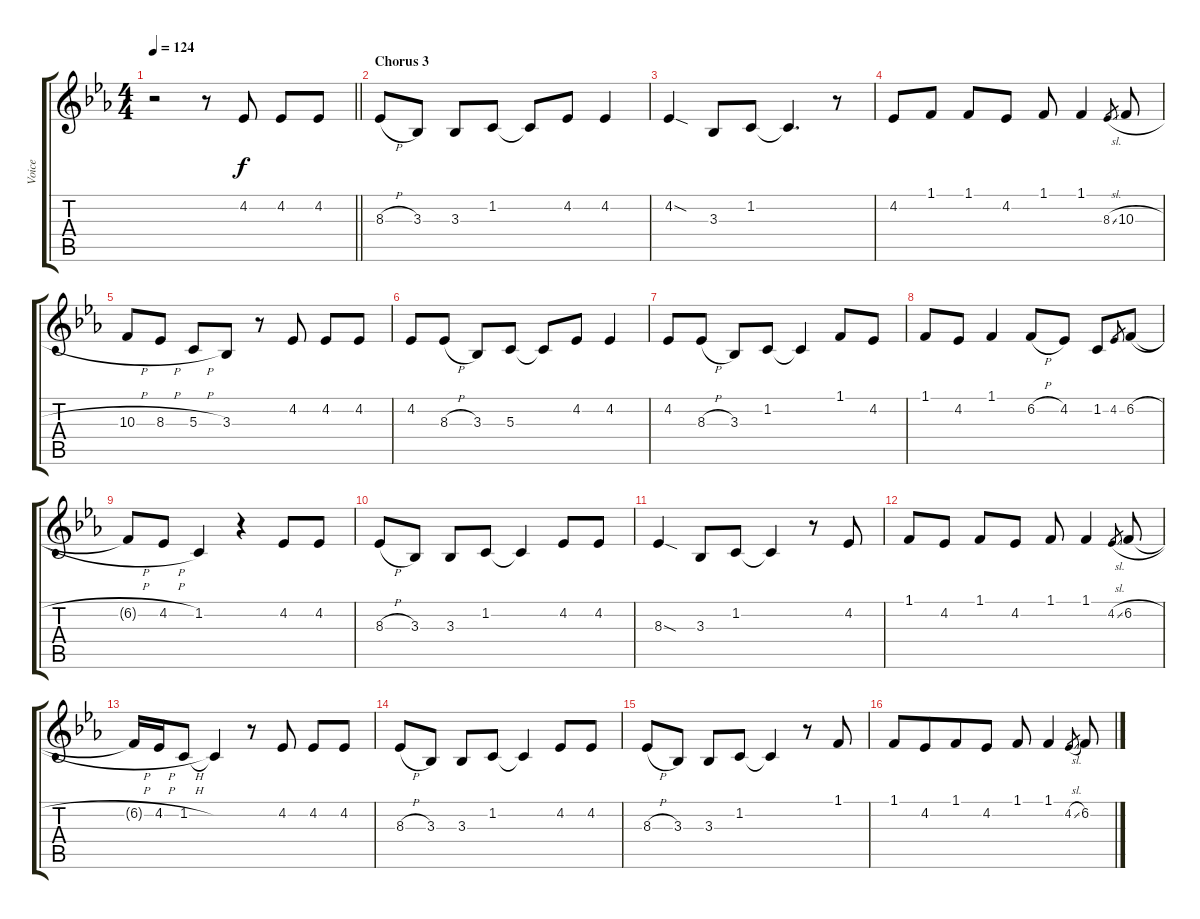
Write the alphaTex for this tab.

\track ("Voice" "Voice") {instrument trumpet}
\staff {score tabs}
\tuning (E4 B3 G3 D3 A2 E2) {hide}
\ts (4 4)
\tempo 124
\clef g2
\barLineRight lightlight
\ks eb
r.2{dy f} r.8 4.2.8 4.2.8 4.2.8 |
\section ("" "Chorus 3")
8.3{h}.8 3.3.8 3.3.8 1.2.8 1.2{t}.8 4.2.8 4.2.4 |
4.2{sod}.4 3.3.8 1.2.8 1.2{t}.4{d} r.8 |
4.2.8 1.1.8 1.1.8 4.2.8 1.1.8 1.1.4 8.3{sl}.8{gr} 10.3{h}.8 |
10.3{h}.8 8.3{h}.8 5.3{h}.8 3.3.8 r.8 4.2.8 4.2.8 4.2.8 |
4.2.8 8.3{h}.8 3.3.8 5.3.8 5.3{t}.8 4.2.8 4.2.4 |
4.2.8 8.3{h}.8 3.3.8 1.2.8 1.2{t}.4 1.1.8 4.2.8 |
1.1.8 4.2.8 1.1.4 6.2{h}.8 4.2.8 1.2.8 4.2.8{gr} 6.2{h}.8 |
6.2{h t}.8 4.2{h}.8 1.2.4 r.4 4.2.8 4.2.8 |
8.3{h}.8 3.3.8 3.3.8 1.2.8 1.2{t}.4 4.2.8 4.2.8 |
8.3{sod}.4 3.3.8 1.2.8 1.2{t}.4 r.8 4.2.8 |
1.1.8 4.2.8 1.1.8 4.2.8 1.1.8 1.1.4 4.2{sl}.8{gr} 6.2{h}.8 |
6.2{h t}.16 4.2{h}.16 1.2{h}.8 1.2{t}.4 r.8 4.2.8 4.2.8 4.2.8 |
8.3{h}.8 3.3.8 3.3.8 1.2.8 1.2{t}.4 4.2.8 4.2.8 |
8.3{h}.8 3.3.8 3.3.8 1.2.8 1.2{t}.4 r.8 1.1.8 |
1.1.8 4.2.8{beam merge} 1.1.8 4.2.8 1.1.8 1.1.4 4.2{sl}.8{gr} 6.2{h}.8
